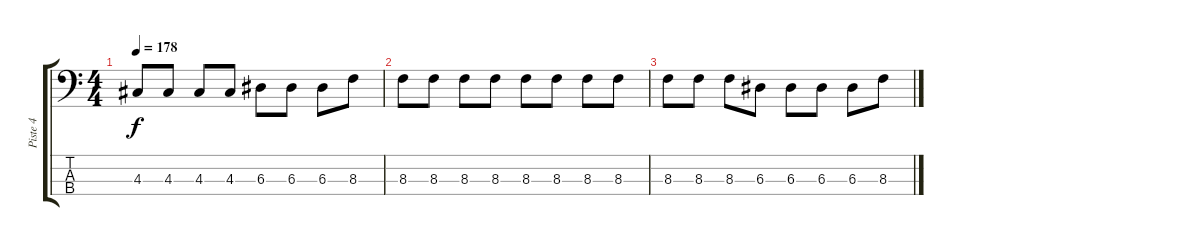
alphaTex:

\track ("Piste 4" "Piste 4") {instrument electricbassfinger}
\staff {score tabs}
\tuning (G2 D2 A1 E1) {hide}
\ts (4 4)
\tempo 178
\clef f4
\ks c
4.3.8{dy f} 4.3.8 4.3.8 4.3.8 6.3.8 6.3.8 6.3.8 8.3.8 |
8.3.8 8.3.8 8.3.8 8.3.8 8.3.8 8.3.8 8.3.8 8.3.8 |
8.3.8 8.3.8 8.3.8 6.3.8 6.3.8 6.3.8 6.3.8 8.3.8
